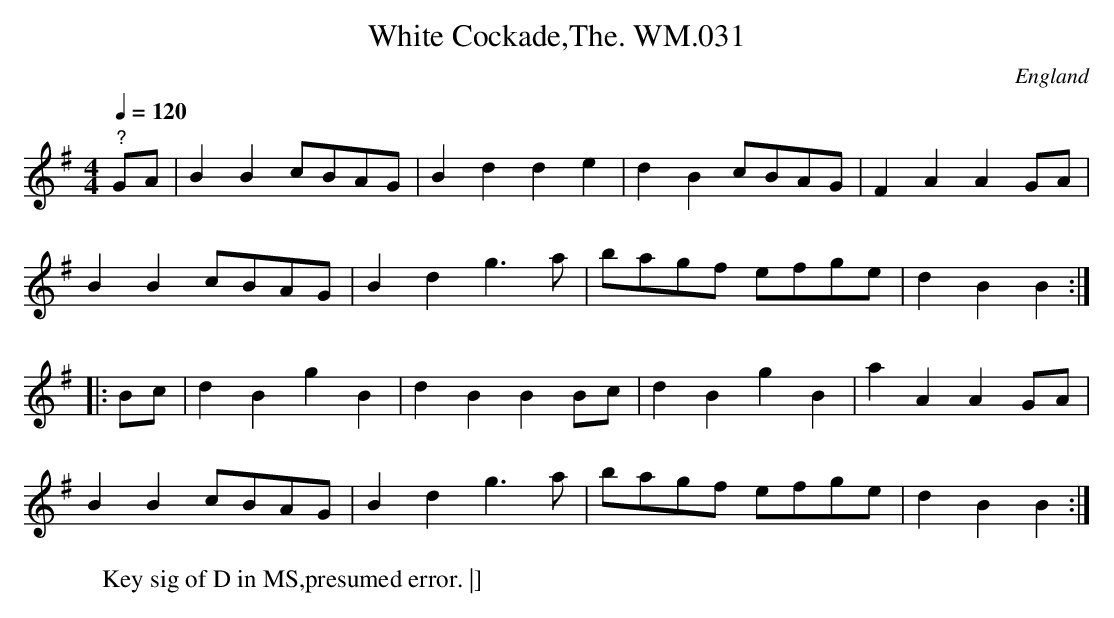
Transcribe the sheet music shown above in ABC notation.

X:1
T:White Cockade,The. WM.031
M:4/4
L:1/4
Q:120
O:England
K:G
"?"G/A/|BBc/B/A/G/|Bdde|dBc/B/A/G/|FAAG/A/|!
BBc/B/A/G/|Bdg>a|b/a/g/f/ e/f/g/e/|dBB:|!
|:B/c/|dBgB|dBBB/c/|dBgB|aAAG/-A/|!
BBc/B/A/G/|Bdg>a|b/a/g/f/ e/f/g/e/|dBB:|]
W:Key sig of D in MS,presumed error. |]
